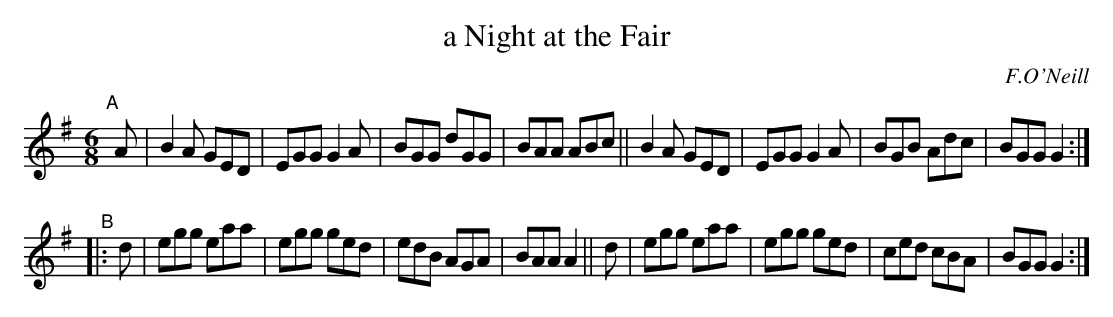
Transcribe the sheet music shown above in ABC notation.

X:1
T: a Night at the Fair
O: F.O'Neill
M: 6/8
K: G
"^A"[|] A |\
B2A GED | EGG G2A | BGG dGG | BAA ABc ||\
B2A GED | EGG G2A | BGB Adc | BGG G2 :|
"^B"|: d |\
egg eaa | egg ged | edB AGA | BAA A2 || d |\
egg eaa | egg ged | ced cBA | BGG G2 :|
